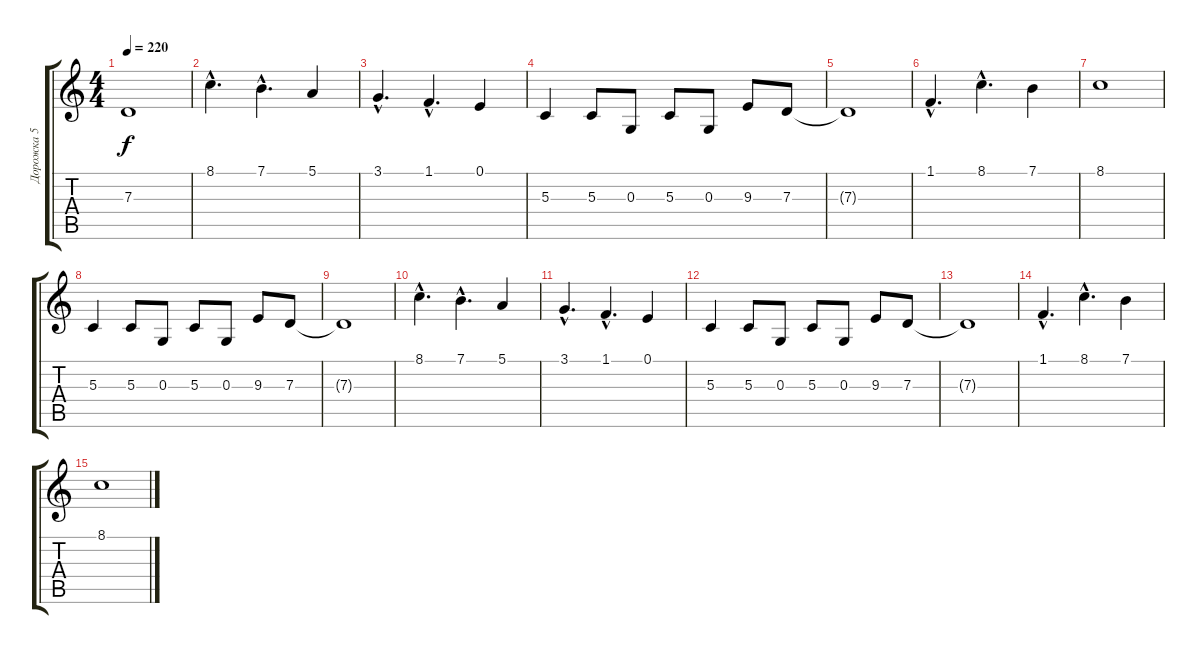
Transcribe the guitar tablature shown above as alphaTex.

\track ("Дорожка 5" "Дорожка 5") {instrument trombone}
\staff {score tabs}
\tuning (E4 B3 G3 D3 A2 E2) {hide}
\ts (4 4)
\tempo 220
\clef g2
\ks c
7.3{t}.1{dy f} |
8.1{hac}.4{d} 7.1{hac}.4{d} 5.1.4 |
3.1{hac}.4{d} 1.1{hac}.4{d} 0.1.4 |
5.3.4 5.3.8 0.3.8 5.3.8 0.3.8 9.3.8 7.3.8 |
7.3{t}.1 |
1.1{hac}.4{d} 8.1{hac}.4{d} 7.1.4 |
8.1.1 |
5.3.4 5.3.8 0.3.8 5.3.8 0.3.8 9.3.8 7.3.8 |
7.3{t}.1 |
8.1{hac}.4{d} 7.1{hac}.4{d} 5.1.4 |
3.1{hac}.4{d} 1.1{hac}.4{d} 0.1.4 |
5.3.4 5.3.8 0.3.8 5.3.8 0.3.8 9.3.8 7.3.8 |
7.3{t}.1 |
1.1{hac}.4{d} 8.1{hac}.4{d} 7.1.4 |
8.1.1
